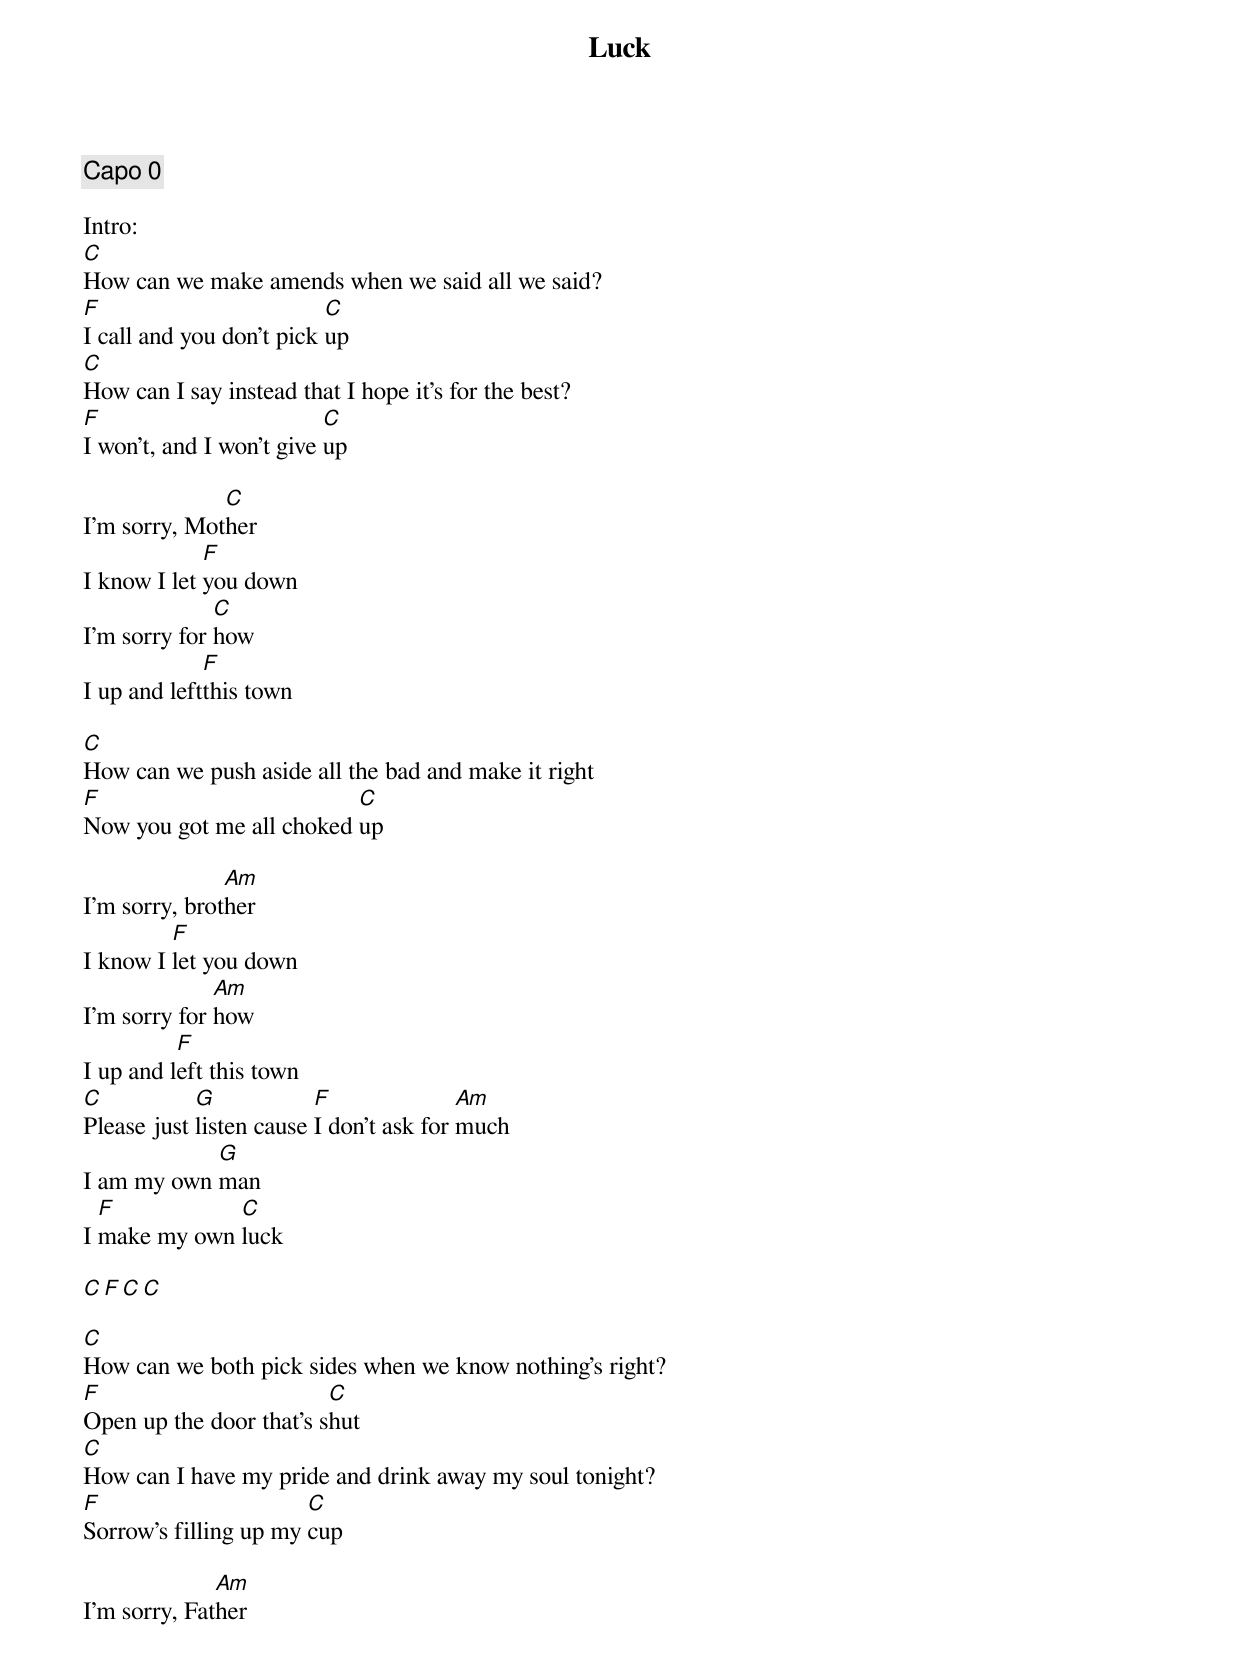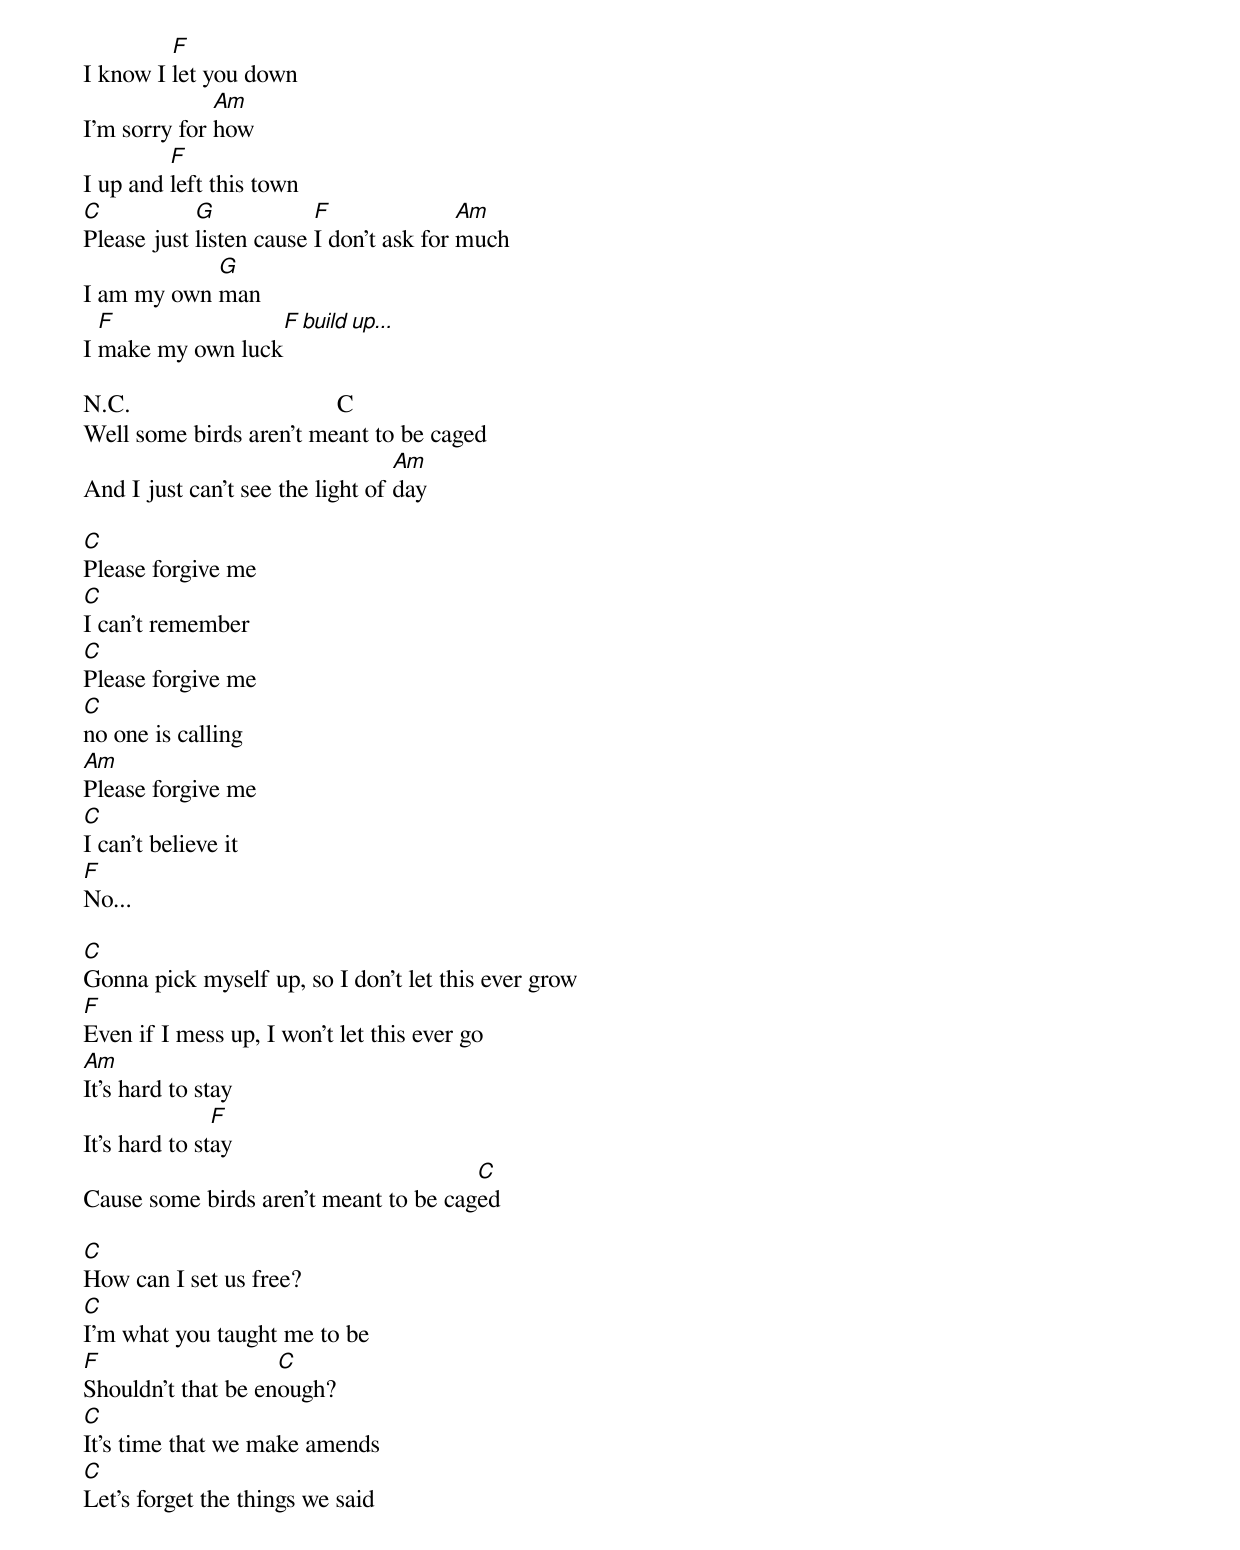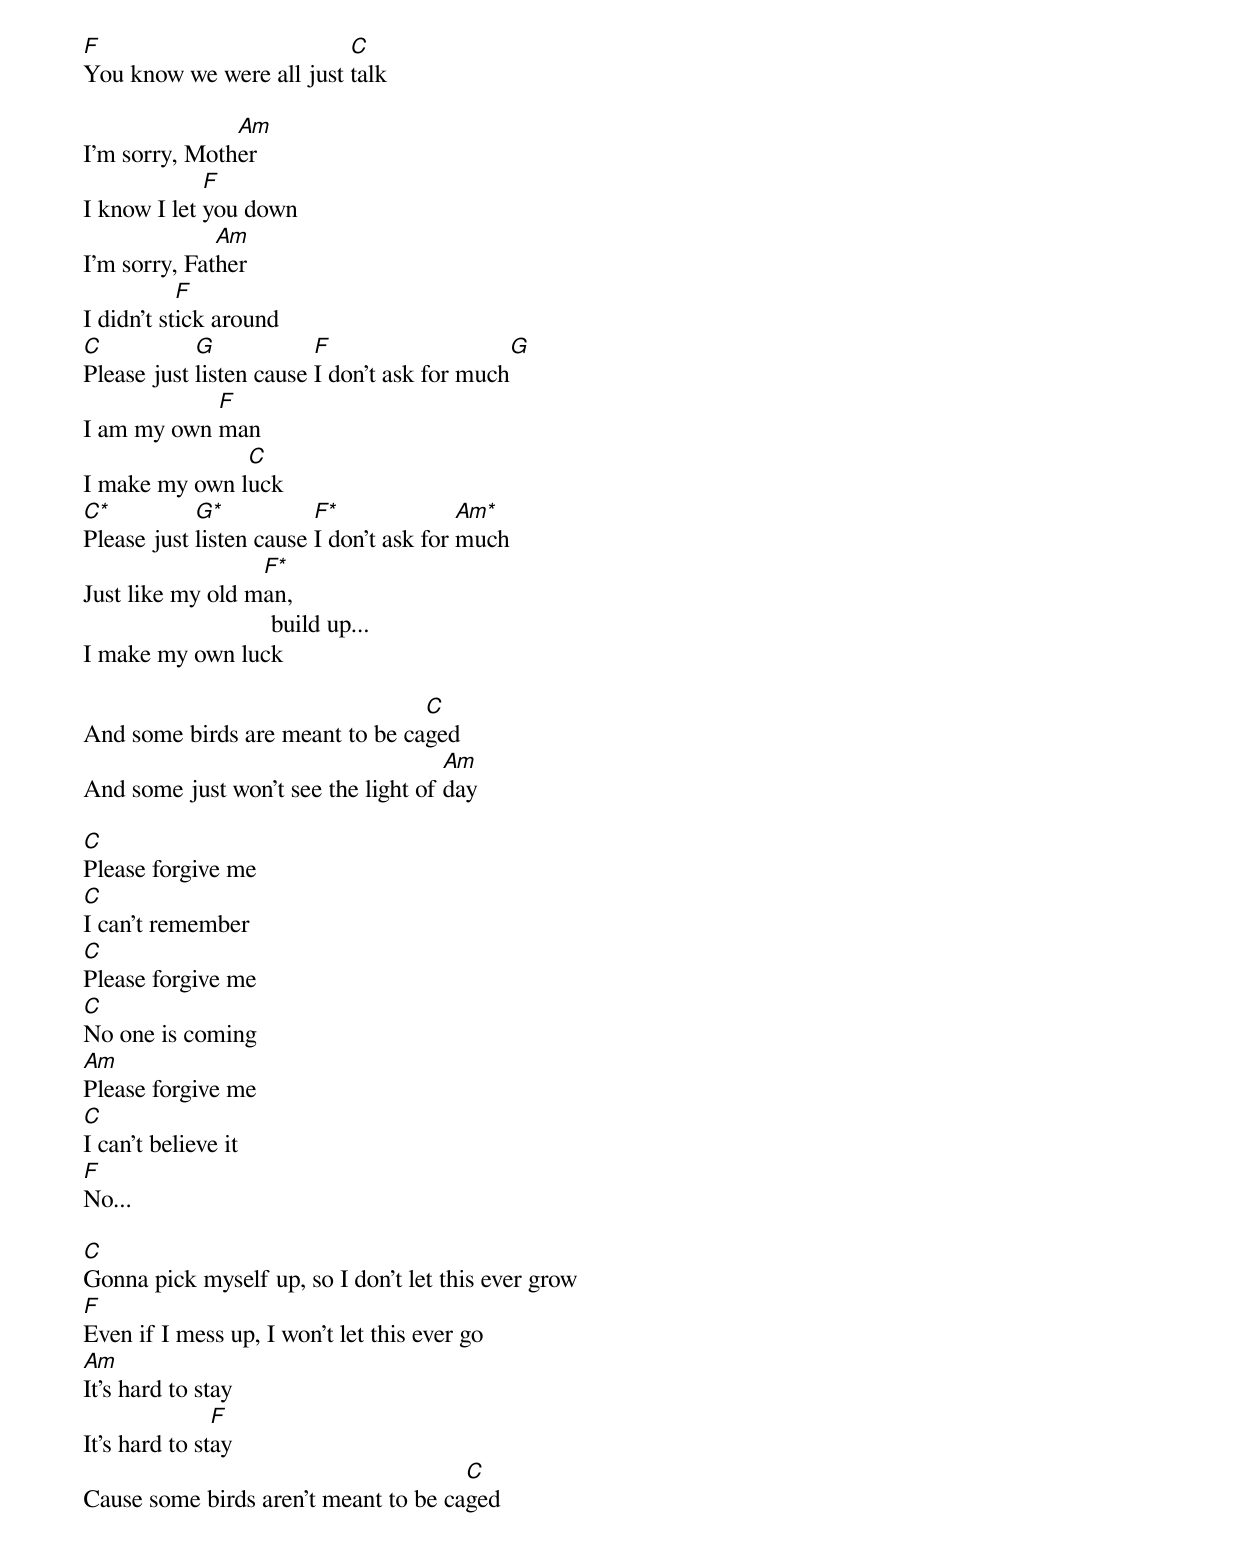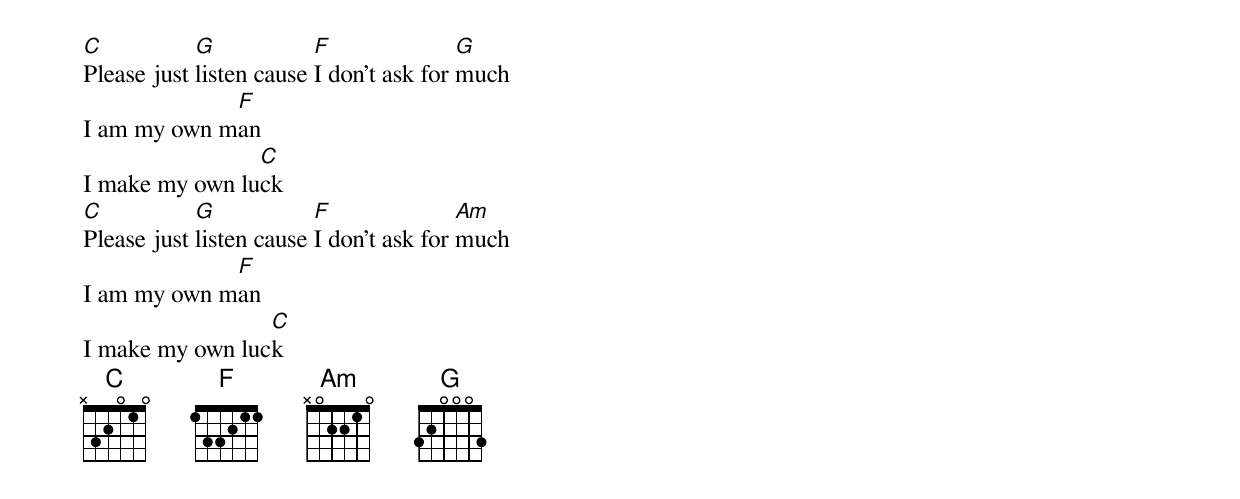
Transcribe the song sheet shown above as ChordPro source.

{title:Luck}
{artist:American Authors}
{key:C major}
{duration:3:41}
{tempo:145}
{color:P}

{comment: Capo 0}

Intro:
[C]How can we make amends when we said all we said?
[F]I call and you don't pick [C]up
[C]How can I say instead that I hope it's for the best?
[F]I won't, and I won't give [C]up

I'm sorry, Mot[C]her
I know I let [F]you down
I'm sorry for [C]how
I up and left[F]this town

[C]How can we push aside all the bad and make it right
[F]Now you got me all choked [C]up

I'm sorry, brot[Am]her
I know I [F]let you down
I'm sorry for [Am]how
I up and l[F]eft this town
[C]Please just [G]listen cause [F]I don't ask for [Am]much
I am my own [G]man
I [F]make my own [C]luck

[C F C C]

[C]How can we both pick sides when we know nothing's right?
[F]Open up the door that's s[C]hut
[C]How can I have my pride and drink away my soul tonight?
[F]Sorrow's filling up my [C]cup

I'm sorry, Fat[Am]her
I know I [F]let you down
I'm sorry for [Am]how
I up and [F]left this town
[C]Please just [G]listen cause [F]I don't ask for [Am]much
I am my own [G]man
I [F]make my own luck[F][build][up...]

N.C.                                 C
Well some birds aren't meant to be caged
And I just can't see the light of [Am]day

[C]Please forgive me
[C]I can't remember
[C]Please forgive me
[C]no one is calling
[Am]Please forgive me
[C]I can't believe it
[F]No...

[C]Gonna pick myself up, so I don't let this ever grow
[F]Even if I mess up, I won't let this ever go
[Am]It's hard to stay
It's hard to st[F]ay
Cause some birds aren't meant to be cag[C]ed

[C]How can I set us free?
[C]I'm what you taught me to be
[F]Shouldn't that be en[C]ough?
[C]It's time that we make amends
[C]Let's forget the things we said
[F]You know we were all just [C]talk

I'm sorry, Moth[Am]er
I know I let [F]you down
I'm sorry, Fat[Am]her
I didn't st[F]ick around
[C]Please just [G]listen cause [F]I don't ask for much[G]
I am my own [F]man
I make my own l[C]uck
[C*]Please just [G*]listen cause [F*]I don't ask for [Am*]much
Just like my old m[F*]an,
                              build up...
I make my own luck

And some birds are meant to be ca[C]ged
And some just won't see the light of [Am]day

[C]Please forgive me
[C]I can't remember
[C]Please forgive me
[C]No one is coming
[Am]Please forgive me
[C]I can't believe it
[F]No...

[C]Gonna pick myself up, so I don't let this ever grow
[F]Even if I mess up, I won't let this ever go
[Am]It's hard to stay
It's hard to st[F]ay
Cause some birds aren't meant to be ca[C]ged

[C]Please just [G]listen cause [F]I don't ask for [G]much
I am my own m[F]an
I make my own lu[C]ck
[C]Please just [G]listen cause [F]I don't ask for [Am]much
I am my own m[F]an
I make my own luc[C]k
